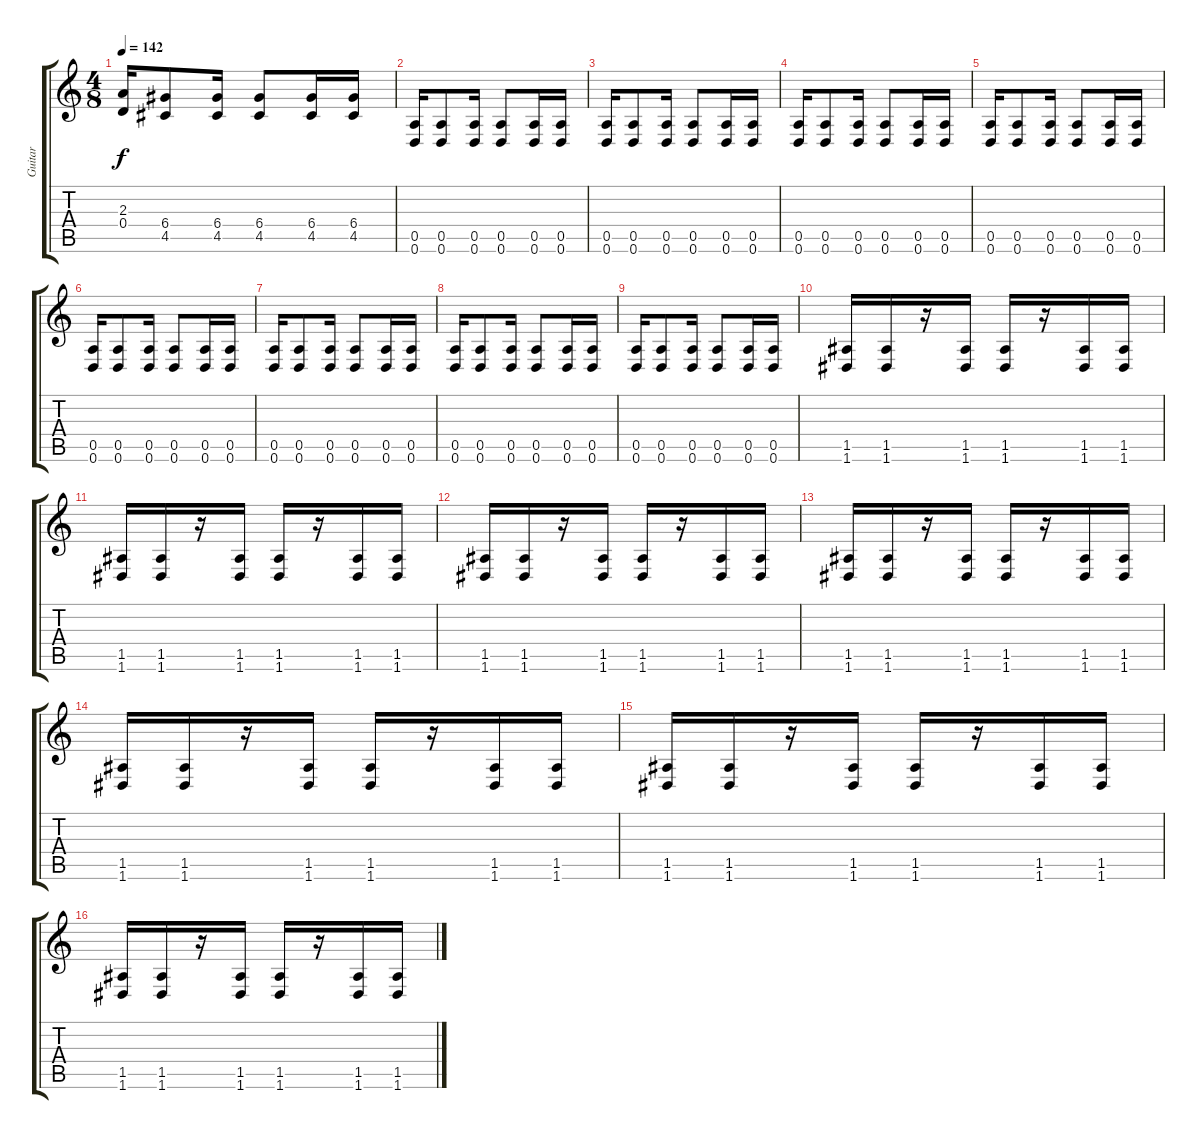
\track ("Guitar" "Guitar") {instrument overdrivenguitar}
\staff {score tabs}
\tuning (E4 B3 G3 D3 A2 D2) {hide}
\ts (4 8)
\tempo 142
\clef g2
\ks c
(2.3 0.4).16{dy f} (6.4 4.5).8 (6.4 4.5).16 (6.4 4.5).8 (6.4 4.5).16 (6.4 4.5).16 |
(0.5 0.6).16 (0.5 0.6).8 (0.5 0.6).16 (0.5 0.6).8 (0.5 0.6).16 (0.5 0.6).16 |
(0.5 0.6).16 (0.5 0.6).8 (0.5 0.6).16 (0.5 0.6).8 (0.5 0.6).16 (0.5 0.6).16 |
(0.5 0.6).16 (0.5 0.6).8 (0.5 0.6).16 (0.5 0.6).8 (0.5 0.6).16 (0.5 0.6).16 |
(0.5 0.6).16 (0.5 0.6).8 (0.5 0.6).16 (0.5 0.6).8 (0.5 0.6).16 (0.5 0.6).16 |
(0.5 0.6).16 (0.5 0.6).8 (0.5 0.6).16 (0.5 0.6).8 (0.5 0.6).16 (0.5 0.6).16 |
(0.5 0.6).16 (0.5 0.6).8 (0.5 0.6).16 (0.5 0.6).8 (0.5 0.6).16 (0.5 0.6).16 |
(0.5 0.6).16 (0.5 0.6).8 (0.5 0.6).16 (0.5 0.6).8 (0.5 0.6).16 (0.5 0.6).16 |
(0.5 0.6).16 (0.5 0.6).8 (0.5 0.6).16 (0.5 0.6).8 (0.5 0.6).16 (0.5 0.6).16 |
(1.5 1.6).16 (1.5 1.6).16 r.16 (1.5 1.6).16 (1.5 1.6).16 r.16 (1.5 1.6).16 (1.5 1.6).16 |
(1.5 1.6).16 (1.5 1.6).16 r.16 (1.5 1.6).16 (1.5 1.6).16 r.16 (1.5 1.6).16 (1.5 1.6).16 |
(1.5 1.6).16 (1.5 1.6).16 r.16 (1.5 1.6).16 (1.5 1.6).16 r.16 (1.5 1.6).16 (1.5 1.6).16 |
(1.5 1.6).16 (1.5 1.6).16 r.16 (1.5 1.6).16 (1.5 1.6).16 r.16 (1.5 1.6).16 (1.5 1.6).16 |
(1.5 1.6).16 (1.5 1.6).16 r.16 (1.5 1.6).16 (1.5 1.6).16 r.16 (1.5 1.6).16 (1.5 1.6).16 |
(1.5 1.6).16 (1.5 1.6).16 r.16 (1.5 1.6).16 (1.5 1.6).16 r.16 (1.5 1.6).16 (1.5 1.6).16 |
(1.5 1.6).16 (1.5 1.6).16 r.16 (1.5 1.6).16 (1.5 1.6).16 r.16 (1.5 1.6).16 (1.5 1.6).16
